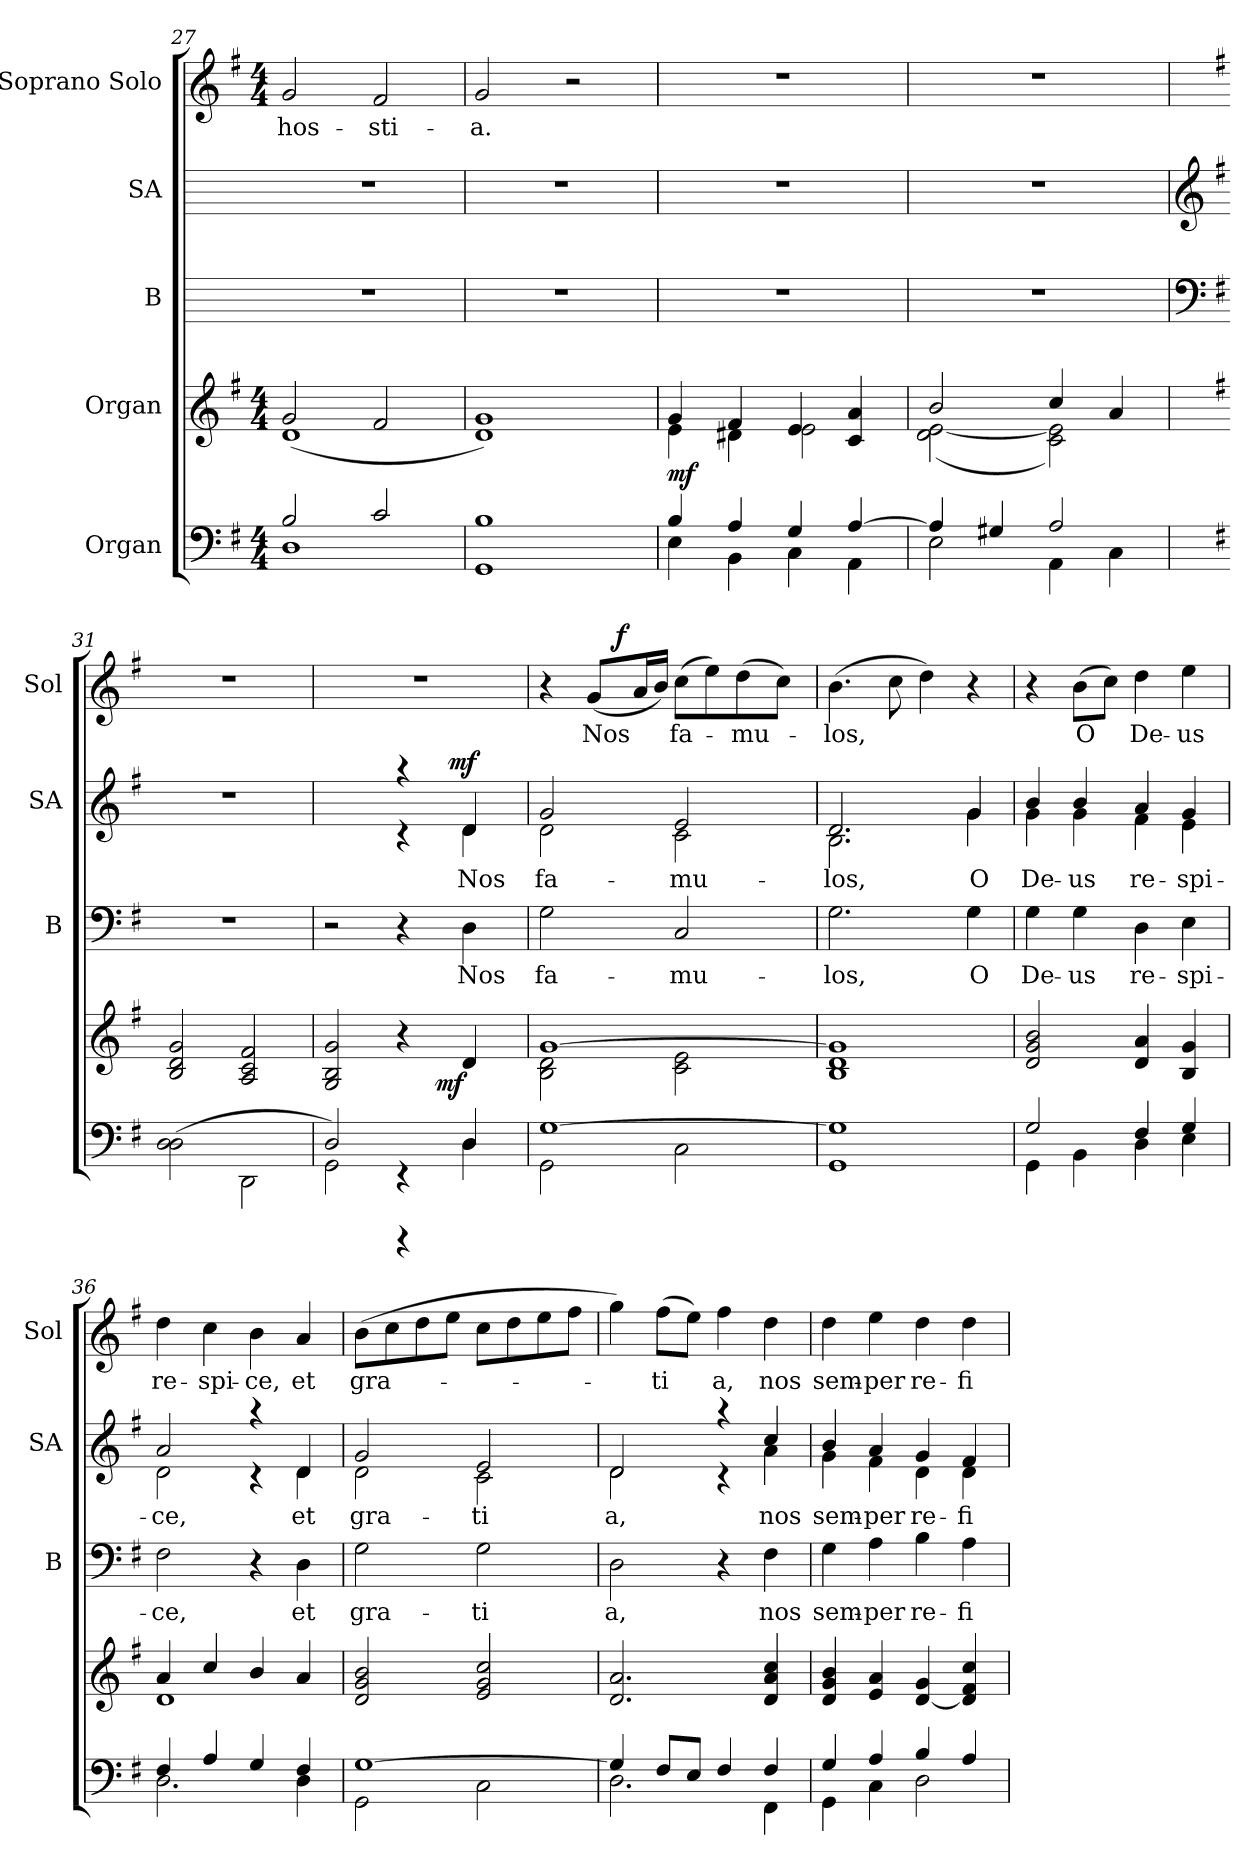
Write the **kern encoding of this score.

**kern	**kern	**dynam	**kern	**text	**kern	**text	**dynam	**kern	**text	**dynam
*part5	*part4	*part4	*part3	*part3	*part2	*part2	*part2	*part1	*part1	*part1
*staff5	*staff4	*staff4	*staff3	*staff3	*staff2	*staff2	*staff2	*staff1	*staff1	*staff1
*I"Organ	*I"Organ	*	*I"B	*	*I"SA	*	*	*I"Soprano Solo	*	*
*	*	*	*I'B	*	*I'SA	*	*	*I'Sol	*	*
*clefF4	*clefG2	*	*	*	*	*	*	*clefG2	*	*
*k[f#]	*k[f#]	*	*	*	*	*	*	*k[f#]	*	*
*G:	*G:	*	*	*	*	*	*	*G:	*	*
*M4/4	*M4/4	*	*	*	*	*	*	*M4/4	*	*
=27	=27	=27	=27	=27	=27	=27	=27	=27	=27	=27
*^	*^	*	*	*	*	*	*	*	*	*
!	!	!	!	!	!	!	!	!	!	!	!LO:LY:b:cj	!
2B/	1D	2g/	(<1d	.	1r	.	1r	.	.	2g/	hos-	.
!	!	!	!	!	!	!	!	!	!	!	!LO:LY:b:cj	!
2c/	.	2f#/	.	.	.	.	.	.	.	2f#/	-sti-	.
*v	*v	*	*	*	*	*	*	*	*	*	*	*
*	*v	*v	*	*	*	*	*	*	*	*	*
=28	=28	=28	=28	=28	=28	=28	=28	=28	=28	=28
!	!	!	!	!	!	!	!	!	!LO:LY:b:cj	!
1B 1GG	1g 1d)	.	1r	.	1r	.	.	2g/	-a.	.
.	.	.	.	.	.	.	.	2r	.	.
=29	=29	=29	=29	=29	=29	=29	=29	=29	=29	=29
*^	*^	*	*	*	*	*	*	*	*	*
!	!	!	!	!LO:DY:b	!	!	!	!	!	!	!	!
4B/	4E\	4g/	4e\	mf	1r	.	1r	.	.	1r	.	.
4A/	4BB\	4f#/	4d#X\	.	.	.	.	.	.	.	.	.
4G/	4C\	4e/	2e\	.	.	.	.	.	.	.	.	.
[>4A/	4AA\	4a/ 4c/	.	.	.	.	.	.	.	.	.	.
=30	=30	=30	=30	=30	=30	=30	=30	=30	=30	=30	=30	=30
4A/]	2E\	2b/	(<2d\ [<2e\	.	1r	.	1r	.	.	1r	.	.
4G#X/	.	.	.	.	.	.	.	.	.	.	.	.
2A/	4AA\	4cc/	2e\] 2c\)	.	.	.	.	.	.	.	.	.
.	4C\	4a/	.	.	.	.	.	.	.	.	.	.
*v	*v	*	*	*	*	*	*	*	*	*	*	*
*	*v	*v	*	*	*	*	*	*	*	*	*
!!LO:PB:g=z
=31	=31	=31	=31	=31	=31	=31	=31	=31	=31	=31
*	*	*	*clefF4	*	*clefG2	*	*	*	*	*
*	*	*	*k[f#]	*	*k[f#]	*	*	*	*	*
*	*	*	*G:	*	*G:	*	*	*	*	*
(>2D\ 2D\	2g/ 2d/ 2B/	.	1r	.	1r	.	.	1r	.	.
2DD\	2f#/ 2c/ 2A/	.	.	.	.	.	.	.	.	.
=32	=32	=32	=32	=32	=32	=32	=32	=32	=32	=32
*^	*^	*	*	*	*^	*	*	*	*	*
*	*	*	*	*	*	*	*	*^	*	*	*	*	*
2D/)	2GG\	2g/ 2B/ 2G/	2ryy	.	2r	.	2ryy	2ryy	2ryy	.	.	1r	.	.
4rEE	4rGGGG	4r	8.ryy	.	4r	.	4raa	4rc	8..ryy	.	.	.	.	.
!	!	!	!	!LO:DY:b	!	!	!	!	!	!	!	!	!	!
.	.	.	4ryy	mf	.	.	.	.	.	.	.	.	.	.
!	!	!	!	!	!	!	!	!	!	!	!LO:DY:a	!	!	!
.	.	.	.	.	.	.	.	.	4ryy	.	mf	.	.	.
!	!	!	!	!	!	!LO:LY:a:cj	!	!	!	!LO:LY:b:cj	!	!	!	!
4D/	4D\	4d/	.	.	4D\	Nos	4d/	4d\	.	Nos	.	.	.	.
.	.	.	16ryy	.	.	.	.	.	.	.	.	.	.	.
.	.	.	.	.	.	.	.	.	32ryy	.	.	.	.	.
=33	=33	=33	=33	=33	=33	=33	=33	=33	=33	=33	=33	=33	=33	=33
!	!	!	!	!	!	!LO:LY:a:cj	!	!	!	!LO:LY:b:cj	!	!	!	!
*	*	*	*	*	*	*	*	*v	*v	*	*	*^	*	*
[>1G	2GG\	[>1g	2d\ 2B\	.	2G\	fa-	2g/	2d\	fa-	.	4r	4ryy	.	.
!	!	!	!	!	!	!	!	!	!	!	!	!	!LO:LY:b	!
.	.	.	.	.	.	.	.	.	.	.	(<8g/L	16ryy	Nos	.
.	.	.	.	.	.	.	.	.	.	.	.	64ryy	.	.
!	!	!	!	!	!	!	!	!	!	!	!	!	!	!LO:DY:a
.	.	.	.	.	.	.	.	.	.	.	.	2ryy	.	f
.	.	.	.	.	.	.	.	.	.	.	16a/	.	.	.
.	.	.	.	.	.	.	.	.	.	.	16b/J)	.	.	.
!	!	!	!	!	!	!LO:LY:a:cj	!	!	!LO:LY:b:cj	!	!	!	!LO:LY:b:cj	!
.	2C\	.	2e\ 2c\	.	2C/	-mu-	2e/	2c\	-mu-	.	(>8cc\L	.	fa-	.
.	.	.	.	.	.	.	.	.	.	.	8ee\)	.	.	.
!	!	!	!	!	!	!	!	!	!	!	!	!	!LO:LY:b:cj	!
.	.	.	.	.	.	.	.	.	.	.	(>8dd\	.	-mu-	.
.	.	.	.	.	.	.	.	.	.	.	.	8ryy	.	.
.	.	.	.	.	.	.	.	.	.	.	8cc\J)	.	.	.
.	.	.	.	.	.	.	.	.	.	.	.	32.ryy	.	.
=34	=34	=34	=34	=34	=34	=34	=34	=34	=34	=34	=34	=34	=34	=34
!	!	!	!	!	!	!LO:LY:a:cj	!	!	!LO:LY:b:cj	!	!	!	!LO:LY:b:cj	!
*v	*v	*	*	*	*	*	*	*	*	*	*v	*v	*	*
*	*v	*v	*	*	*	*	*	*	*	*	*	*
1G] 1GG	1g] 1d 1B	.	2.G\	-los,	2.d/	2.B\	-los,	.	(>4.b\	-los,	.
.	.	.	.	.	.	.	.	.	8cc\	.	.
.	.	.	.	.	.	.	.	.	4dd\)	.	.
!	!	!	!	!LO:LY:a:cj	!	!	!LO:LY:b:cj	!	!	!	!
.	.	.	4G\	O	4g/	4g\	O	.	4r	.	.
=35	=35	=35	=35	=35	=35	=35	=35	=35	=35	=35	=35
*^	*	*	*	*	*	*	*	*	*	*	*
!	!	!	!	!	!LO:LY:a:cj	!	!	!LO:LY:b:cj	!	!	!	!
2G/	4GG\	2b/ 2g/ 2d/	.	4G\	De-	4b/	4g\	De-	.	4r	.	.
!	!	!	!	!	!LO:LY:a:cj	!	!	!LO:LY:b:cj	!	!	!LO:LY:b:cj	!
.	4BB\	.	.	4G\	-us	4b/	4g\	-us	.	(>8b\L	O	.
.	.	.	.	.	.	.	.	.	.	8cc\J)	.	.
!	!	!	!	!	!LO:LY:a:cj	!	!	!LO:LY:b:cj	!	!	!LO:LY:b:cj	!
4F#/	4D\	4a/ 4d/	.	4D\	re-	4a/	4f#\	re-	.	4dd\	De-	.
!	!	!	!	!	!LO:LY:a:cj	!	!	!LO:LY:b:cj	!	!	!LO:LY:b:cj	!
4G/	4E\	4g/ 4B/	.	4E\	-spi-	4g/	4e\	-spi-	.	4ee\	-us	.
=36	=36	=36	=36	=36	=36	=36	=36	=36	=36	=36	=36	=36
*	*	*^	*	*	*	*	*	*	*	*	*	*
!	!	!	!	!	!	!LO:LY:a:cj	!	!	!LO:LY:b:cj	!	!	!LO:LY:b:cj	!
4F#/	2.D\	4a/	1d	.	2F#\	-ce,	2a/	2d\	-ce,	.	4dd\	re-	.
!	!	!	!	!	!	!	!	!	!	!	!	!LO:LY:b:cj	!
4A/	.	4cc/	.	.	.	.	.	.	.	.	4cc\	-spi-	.
!	!	!	!	!	!	!	!	!	!	!	!	!LO:LY:b:cj	!
4G/	.	4b/	.	.	4r	.	4raa	4rc	.	.	4b\	-ce,	.
!	!	!	!	!	!	!LO:LY:a:cj	!	!	!LO:LY:b:cj	!	!	!LO:LY:b:cj	!
4F#/	4D\	4a/	.	.	4D\	et	4d/	4d\	et	.	4a/	et	.
*	*	*v	*v	*	*	*	*	*	*	*	*	*	*
!!LO:LB:g=z
=37	=37	=37	=37	=37	=37	=37	=37	=37	=37	=37	=37	=37
!	!	!	!	!	!LO:LY:a:cj	!	!	!LO:LY:b:cj	!	!	!LO:LY:b:cj	!
[>1G	2GG\	2b/ 2g/ 2d/	.	2G\	gra-	2g/	2d\	gra-	.	(>8b\L	gra-	.
.	.	.	.	.	.	.	.	.	.	8cc\	.	.
.	.	.	.	.	.	.	.	.	.	8dd\	.	.
.	.	.	.	.	.	.	.	.	.	8ee\J	.	.
!	!	!	!	!	!LO:LY:a:cj	!	!	!LO:LY:b:cj	!	!	!	!
.	2C\	2cc/ 2g/ 2e/	.	2G\	-ti	2e/	2c\	-ti	.	8cc\L	.	.
.	.	.	.	.	.	.	.	.	.	8dd\	.	.
.	.	.	.	.	.	.	.	.	.	8ee\	.	.
.	.	.	.	.	.	.	.	.	.	8ff#\J	.	.
=38	=38	=38	=38	=38	=38	=38	=38	=38	=38	=38	=38	=38
!	!	!	!	!	!LO:LY:a:cj	!	!	!LO:LY:b:cj	!	!	!	!
4G/]	2.D\	2.a/ 2.d/	.	2D\	a,	2d/	2d\	a,	.	4gg\)	.	.
!	!	!	!	!	!	!	!	!	!	!	!LO:LY:b:cj	!
8F#/L	.	.	.	.	.	.	.	.	.	(>8ff#\L	-ti	.
8E/J	.	.	.	.	.	.	.	.	.	8ee\J)	.	.
!	!	!	!	!	!	!	!	!	!	!	!LO:LY:b:cj	!
4F#/	.	.	.	4r	.	4raa	4rc	.	.	4ff#\	a,	.
!	!	!	!	!	!LO:LY:a:cj	!	!	!LO:LY:b:cj	!	!	!LO:LY:b:cj	!
4F#/	4FF#\	4cc/ 4a/ 4d/	.	4F#\	nos	4cc/	4a\	nos	.	4dd\	nos	.
=39	=39	=39	=39	=39	=39	=39	=39	=39	=39	=39	=39	=39
!	!	!	!	!	!LO:LY:a:cj	!	!	!LO:LY:b:cj	!	!	!LO:LY:b:cj	!
4G/	4GG\	4b/ 4g/ 4d/	.	4G\	sem-	4b/	4g\	sem-	.	4dd\	sem-	.
!	!	!	!	!	!LO:LY:a:cj	!	!	!LO:LY:b:cj	!	!	!LO:LY:b:cj	!
4A/	4C\	4a/ 4e/	.	4A\	-per	4a/	4f#\	-per	.	4ee\	-per	.
!	!	!	!	!	!LO:LY:a:cj	!	!	!LO:LY:b:cj	!	!	!LO:LY:b:cj	!
4B/	2D\	4g/ [<4d/	.	4B\	re-	4g/	4d\	re-	.	4dd\	re-	.
!	!	!	!	!	!LO:LY:a:cj	!	!	!LO:LY:b:cj	!	!	!LO:LY:b:cj	!
4A/	.	4cc/ 4f#/ 4d/]	.	4A\	-fi-	4f#/	4d\	-fi-	.	4dd\	-fi-	.
*v	*v	*	*	*	*	*v	*v	*	*	*	*	*
=	=	=	=	=	=	=	=	=	=	=
*-	*-	*-	*-	*-	*-	*-	*-	*-	*-	*-
